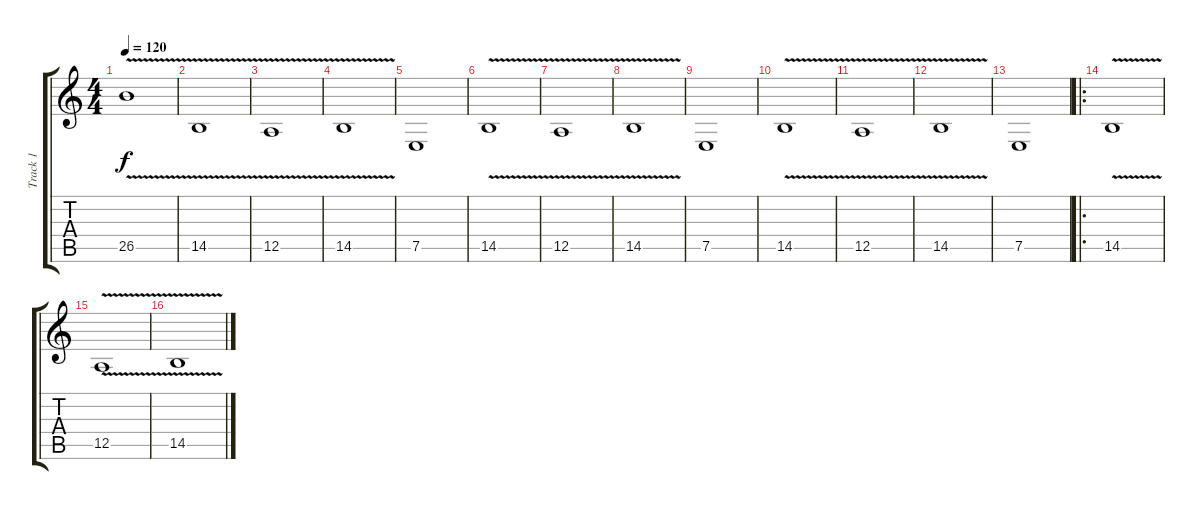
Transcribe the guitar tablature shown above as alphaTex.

\track ("Track 1" "Track 1") {instrument bagpipe}
\staff {score tabs}
\tuning (E4 B3 G3 D3 A2 E2) {hide}
\ts (4 4)
\tempo 120
\clef g2
\ks c
26.5{v}.1{dy f} |
14.5{v}.1 |
12.5{v}.1 |
14.5{v}.1 |
7.5.1 |
14.5{v}.1 |
12.5{v}.1 |
14.5{v}.1 |
7.5.1 |
14.5{v}.1 |
12.5{v}.1 |
14.5{v}.1 |
7.5.1 |
\ro
14.5{v}.1 |
12.5{v}.1 |
14.5{v}.1
